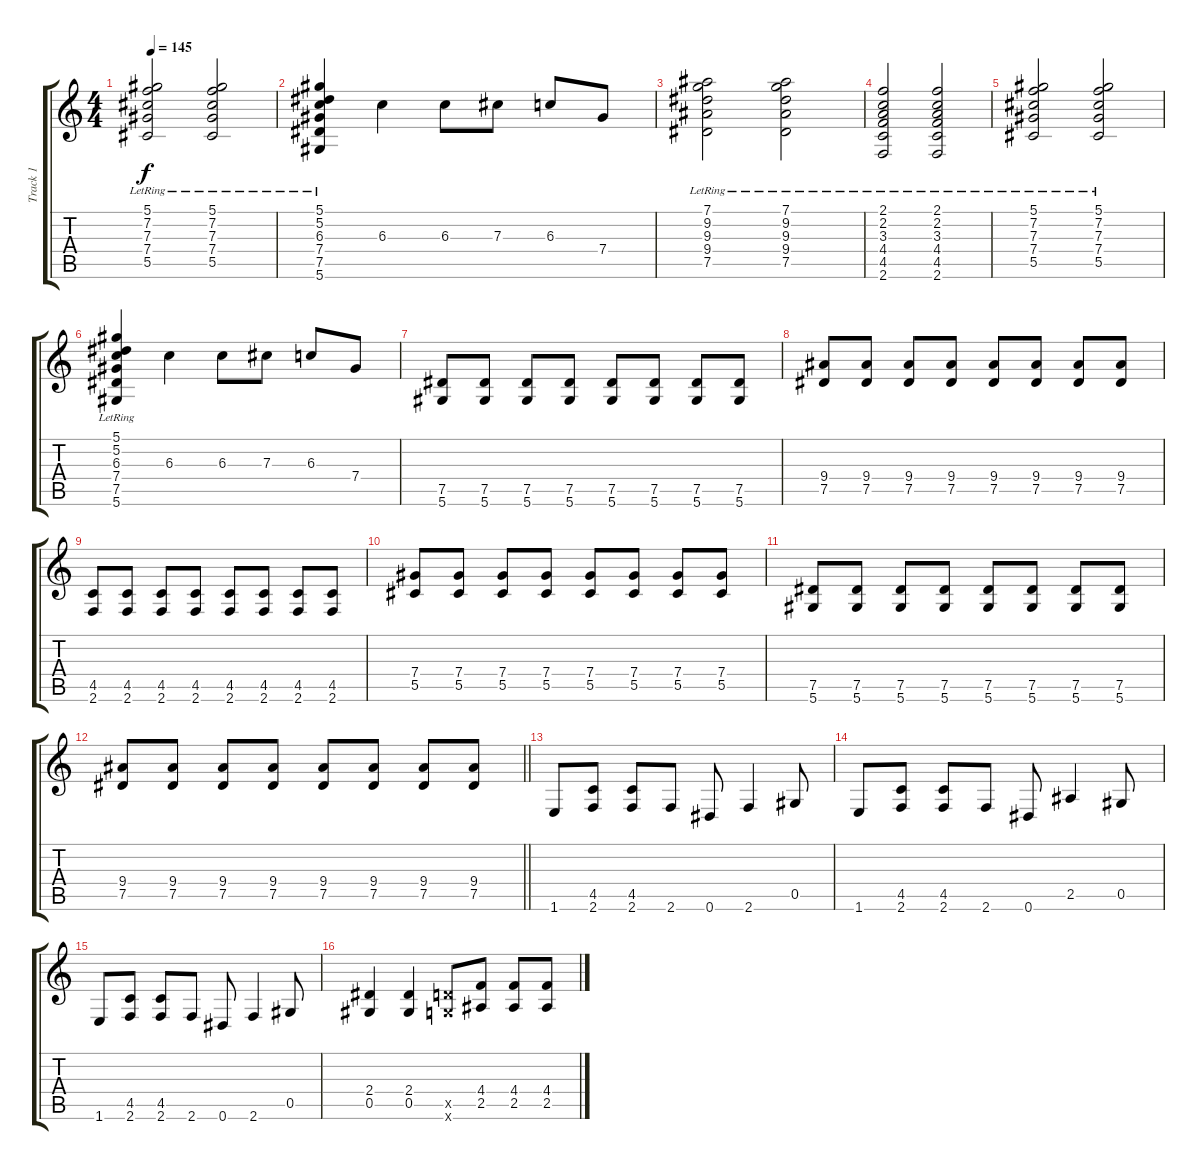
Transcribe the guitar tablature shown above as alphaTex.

\track ("Track 1" "Track 1") {instrument acousticguitarnylon}
\staff {score tabs}
\tuning (Eb4 Bb3 Gb3 Db3 Ab2 Eb2) {hide}
\ts (4 4)
\tempo 145
\clef g2
\ks c
(5.1{lr} 7.2{lr} 7.3{lr} 7.4{lr} 5.5{lr}).2{dy f} (5.1{lr} 7.2{lr} 7.3{lr} 7.4{lr} 5.5{lr}).2 |
(5.1{lr} 5.2{lr} 6.3{lr} 7.4{lr} 7.5{lr} 5.6{lr}).4 6.3.4 6.3.8 7.3.8 6.3.8 7.4.8 |
(7.1{lr} 9.2{lr} 9.3{lr} 9.4{lr} 7.5{lr}).2 (7.1{lr} 9.2{lr} 9.3{lr} 9.4{lr} 7.5{lr}).2 |
(2.1{lr} 2.2{lr} 3.3{lr} 4.4{lr} 4.5{lr} 2.6{lr}).2 (2.1{lr} 2.2{lr} 3.3{lr} 4.4{lr} 4.5{lr} 2.6{lr}).2 |
(5.1{lr} 7.2{lr} 7.3{lr} 7.4{lr} 5.5{lr}).2 (5.1{lr} 7.2{lr} 7.3{lr} 7.4{lr} 5.5{lr}).2 |
(5.1{lr} 5.2{lr} 6.3{lr} 7.4{lr} 7.5{lr} 5.6{lr}).4 6.3.4 6.3.8 7.3.8 6.3.8 7.4.8 |
(7.5 5.6).8 (7.5 5.6).8 (7.5 5.6).8 (7.5 5.6).8 (7.5 5.6).8 (7.5 5.6).8 (7.5 5.6).8 (7.5 5.6).8 |
(9.4 7.5).8 (9.4 7.5).8 (9.4 7.5).8 (9.4 7.5).8 (9.4 7.5).8 (9.4 7.5).8 (9.4 7.5).8 (9.4 7.5).8 |
(4.5 2.6).8 (4.5 2.6).8 (4.5 2.6).8 (4.5 2.6).8 (4.5 2.6).8 (4.5 2.6).8 (4.5 2.6).8 (4.5 2.6).8 |
(7.4 5.5).8 (7.4 5.5).8 (7.4 5.5).8 (7.4 5.5).8 (7.4 5.5).8 (7.4 5.5).8 (7.4 5.5).8 (7.4 5.5).8 |
(7.5 5.6).8 (7.5 5.6).8 (7.5 5.6).8 (7.5 5.6).8 (7.5 5.6).8 (7.5 5.6).8 (7.5 5.6).8 (7.5 5.6).8 |
\barLineRight lightlight
(9.4 7.5).8 (9.4 7.5).8 (9.4 7.5).8 (9.4 7.5).8 (9.4 7.5).8 (9.4 7.5).8 (9.4 7.5).8 (9.4 7.5).8 |
1.6.8 (4.5 2.6).8 (4.5 2.6).8 2.6.8 0.6.8 2.6.4 0.5.8 |
1.6.8 (4.5 2.6).8 (4.5 2.6).8 2.6.8 0.6.8 2.5.4 0.5.8 |
1.6.8 (4.5 2.6).8 (4.5 2.6).8 2.6.8 0.6.8 2.6.4 0.5.8 |
(2.4 0.5).4 (2.4 0.5).4 (6.5{x} 4.6{x}).8 (4.4 2.5).8 (4.4 2.5).8 (4.4 2.5).8
